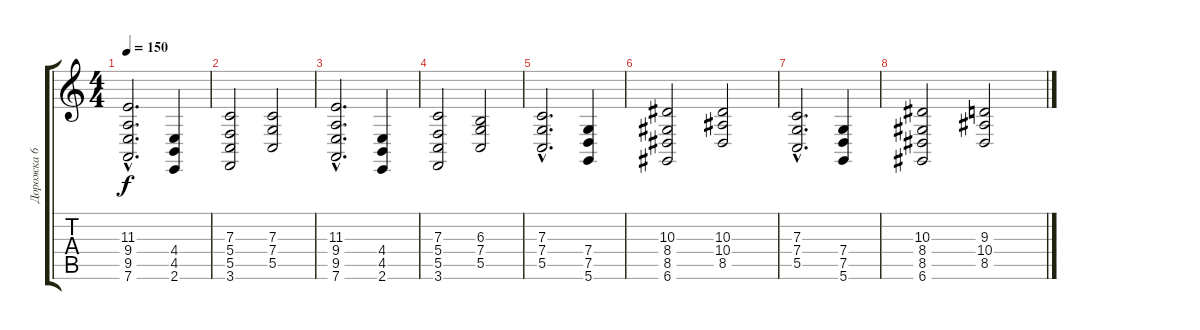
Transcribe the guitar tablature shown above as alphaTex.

\track ("Дорожка 6" "Дорожка 6") {instrument choiraahs}
\staff {score tabs}
\tuning (D4 A3 F3 C3 G2 D2) {hide}
\ts (4 4)
\tempo 150
\clef g2
\ks c
(11.3{hac} 9.4{hac} 9.5{hac} 7.6{hac}).2{d dy f} (4.4 4.5 2.6).4 |
(7.3 5.4 5.5 3.6).2 (7.3 7.4 5.5).2 |
(11.3{hac} 9.4{hac} 9.5{hac} 7.6{hac}).2{d} (4.4 4.5 2.6).4 |
(7.3 5.4 5.5 3.6).2 (6.3 7.4 5.5).2 |
(7.3{hac} 7.4{hac} 5.5{hac}).2{d} (7.4 7.5 5.6).4 |
(10.3 8.4 8.5 6.6).2 (10.3 10.4 8.5).2 |
(7.3{hac} 7.4{hac} 5.5{hac}).2{d} (7.4 7.5 5.6).4 |
(10.3 8.4 8.5 6.6).2 (9.3 10.4 8.5).2
